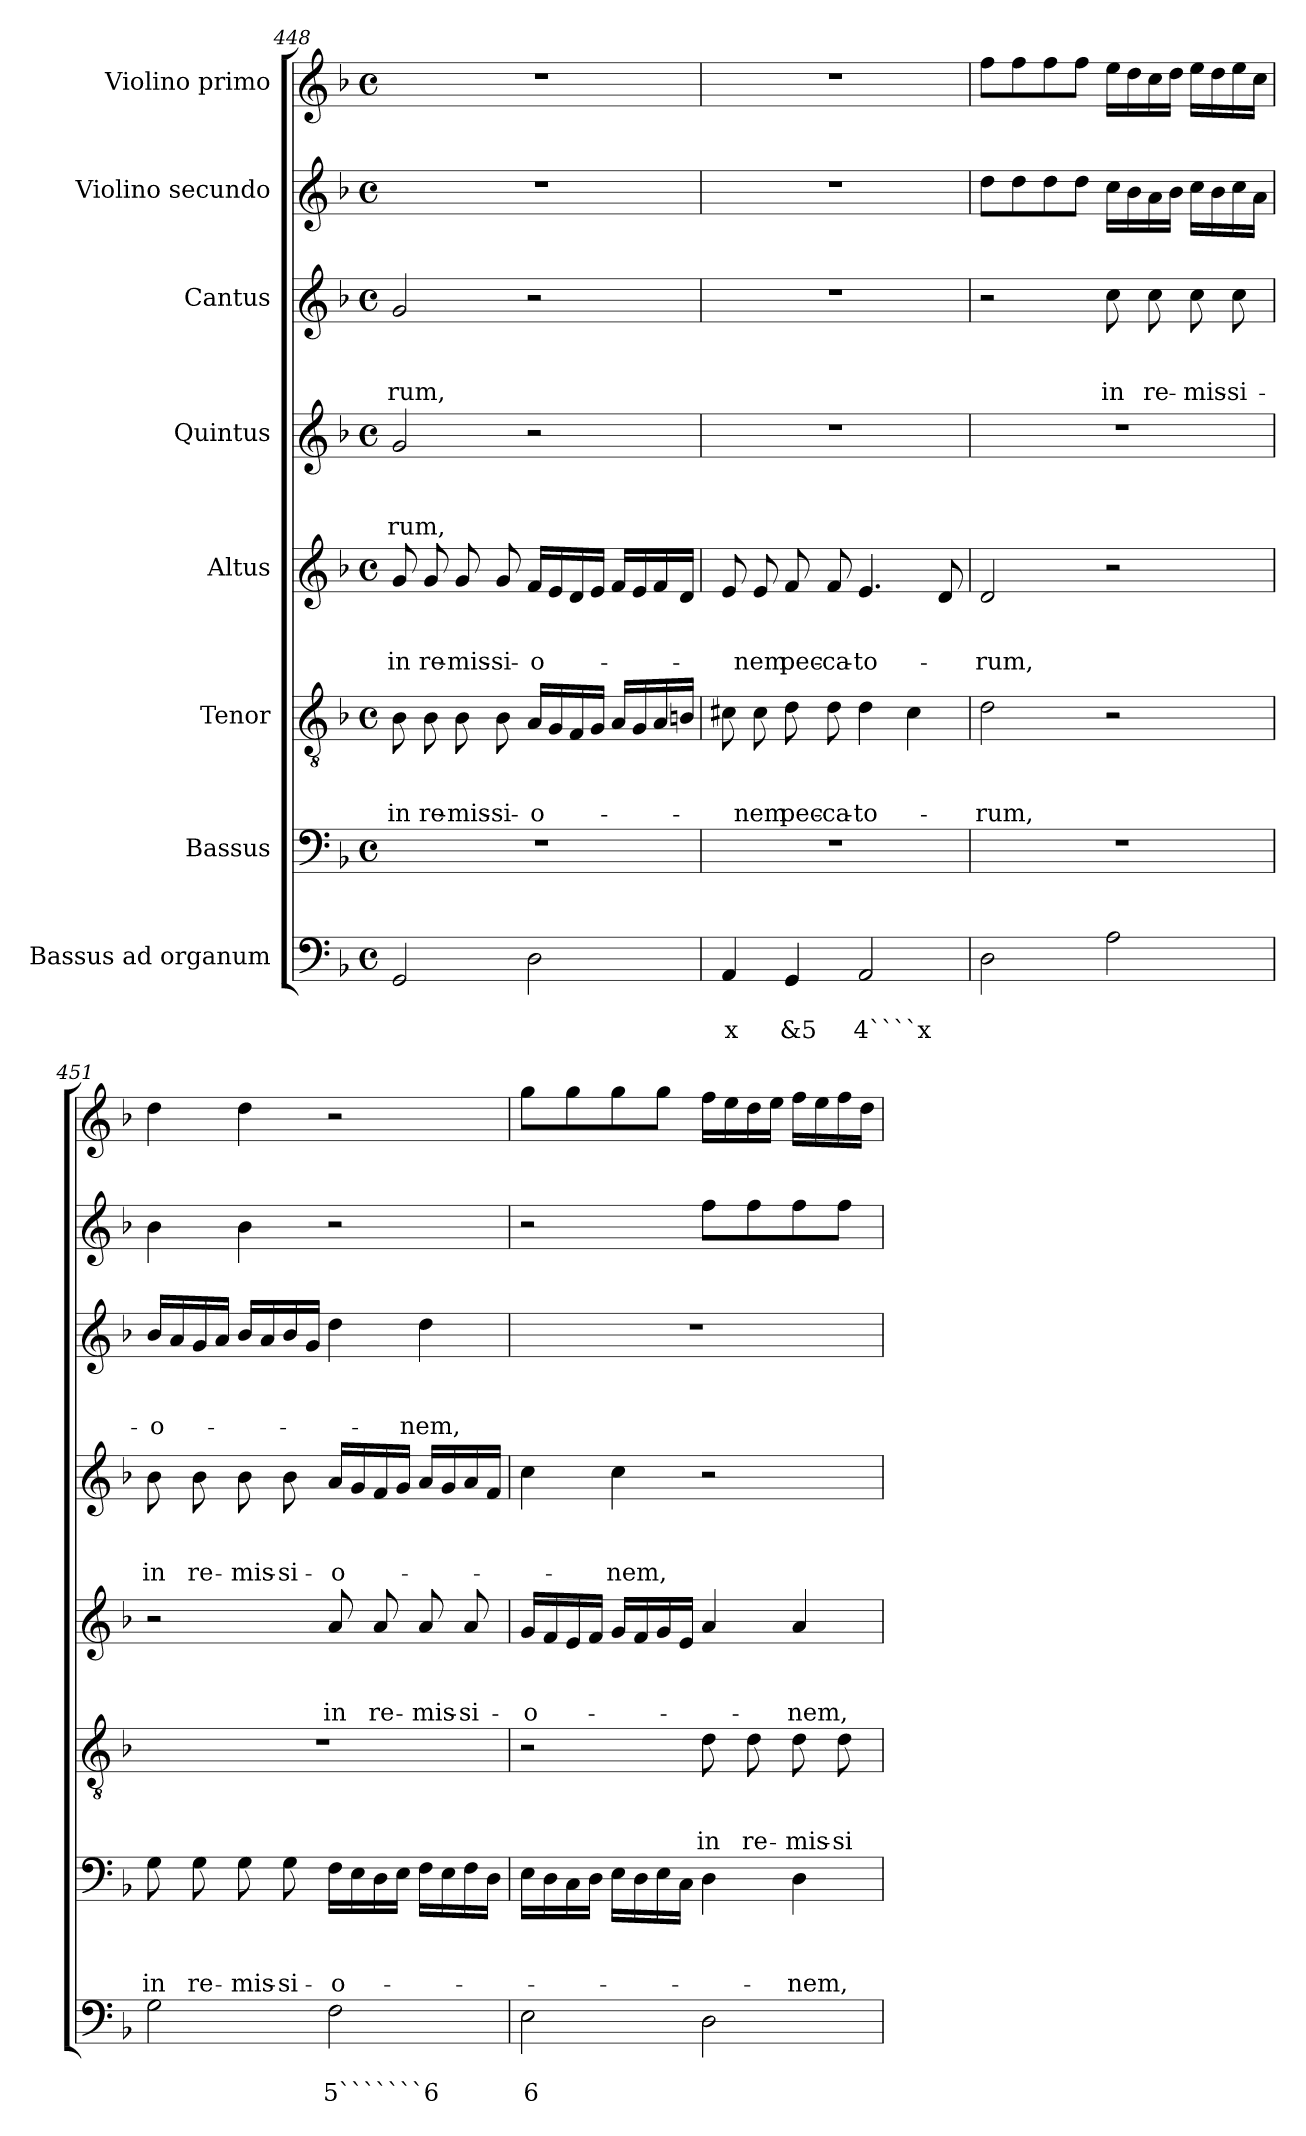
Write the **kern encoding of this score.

**kern	**text	**text	**kern	**text	**text	**text	**kern	**text	**text	**text	**kern	**text	**text	**text	**kern	**text	**text	**text	**kern	**text	**text	**text	**kern	**kern
*part8	*part8	*part8	*part7	*part7	*part7	*part7	*part6	*part6	*part6	*part6	*part5	*part5	*part5	*part5	*part4	*part4	*part4	*part4	*part3	*part3	*part3	*part3	*part2	*part1
*staff8	*staff8	*staff8	*staff7	*staff7	*staff7	*staff7	*staff6	*staff6	*staff6	*staff6	*staff5	*staff5	*staff5	*staff5	*staff4	*staff4	*staff4	*staff4	*staff3	*staff3	*staff3	*staff3	*staff2	*staff1
*I"Bassus ad  organum	*	*	*I"Bassus	*	*	*	*I"Tenor	*	*	*	*I"Altus	*	*	*	*I"Quintus	*	*	*	*I"Cantus	*	*	*	*I"Violino secundo	*I"Violino primo
*clefF4	*	*	*clefF4	*	*	*	*clefGv2	*	*	*	*clefG2	*	*	*	*clefG2	*	*	*	*clefG2	*	*	*	*clefG2	*clefG2
*k[b-]	*	*	*k[b-]	*	*	*	*k[b-]	*	*	*	*k[b-]	*	*	*	*k[b-]	*	*	*	*k[b-]	*	*	*	*k[b-]	*k[b-]
*F:	*	*	*F:	*	*	*	*F:	*	*	*	*F:	*	*	*	*F:	*	*	*	*F:	*	*	*	*F:	*F:
*M4/4	*	*	*M4/4	*	*	*	*M4/4	*	*	*	*M4/4	*	*	*	*M4/4	*	*	*	*M4/4	*	*	*	*M4/4	*M4/4
*met(c)	*	*	*met(c)	*	*	*	*met(c)	*	*	*	*met(c)	*	*	*	*met(c)	*	*	*	*met(c)	*	*	*	*met(c)	*met(c)
=448	=448	=448	=448	=448	=448	=448	=448	=448	=448	=448	=448	=448	=448	=448	=448	=448	=448	=448	=448	=448	=448	=448	=448	=448
!	!	!	!	!	!	!	!	!	!	!LO:LY:b	!	!	!	!LO:LY:b	!	!	!	!LO:LY:b	!	!	!	!LO:LY:b	!	!
2GG/	.	.	1r	.	.	.	8B-\	.	.	in	8g/	.	.	in	2g/	.	.	-rum,	2g/	.	.	-rum,	1r	1r
!	!	!	!	!	!	!	!	!	!	!LO:LY:b	!	!	!	!LO:LY:b	!	!	!	!	!	!	!	!	!	!
.	.	.	.	.	.	.	8B-\	.	.	re-	8g/	.	.	re-	.	.	.	.	.	.	.	.	.	.
!	!	!	!	!	!	!	!	!	!	!LO:LY:b	!	!	!	!LO:LY:b	!	!	!	!	!	!	!	!	!	!
.	.	.	.	.	.	.	8B-\	.	.	-mis-	8g/	.	.	-mis-	.	.	.	.	.	.	.	.	.	.
!	!	!	!	!	!	!	!	!	!	!LO:LY:b	!	!	!	!LO:LY:b	!	!	!	!	!	!	!	!	!	!
.	.	.	.	.	.	.	8B-\	.	.	-si-	8g/	.	.	-si-	.	.	.	.	.	.	.	.	.	.
!	!	!	!	!	!	!	!	!	!	!LO:LY:b	!	!	!	!LO:LY:b	!	!	!	!	!	!	!	!	!	!
2D\	.	.	.	.	.	.	16A/LL	.	.	-o-	16f/LL	.	.	-o-	2r	.	.	.	2r	.	.	.	.	.
.	.	.	.	.	.	.	16G/	.	.	.	16e/	.	.	.	.	.	.	.	.	.	.	.	.	.
.	.	.	.	.	.	.	16F/	.	.	.	16d/	.	.	.	.	.	.	.	.	.	.	.	.	.
.	.	.	.	.	.	.	16G/JJ	.	.	.	16e/JJ	.	.	.	.	.	.	.	.	.	.	.	.	.
.	.	.	.	.	.	.	16A/LL	.	.	.	16f/LL	.	.	.	.	.	.	.	.	.	.	.	.	.
.	.	.	.	.	.	.	16G/	.	.	.	16e/	.	.	.	.	.	.	.	.	.	.	.	.	.
.	.	.	.	.	.	.	16A/	.	.	.	16f/	.	.	.	.	.	.	.	.	.	.	.	.	.
.	.	.	.	.	.	.	16Bn/JJ	.	.	.	16d/JJ	.	.	.	.	.	.	.	.	.	.	.	.	.
=449	=449	=449	=449	=449	=449	=449	=449	=449	=449	=449	=449	=449	=449	=449	=449	=449	=449	=449	=449	=449	=449	=449	=449	=449
!	!	!LO:LY:b	!	!	!	!	!	!	!	!	!	!	!	!	!	!	!	!	!	!	!	!	!	!
4AA/	.	x	1r	.	.	.	8c#X\	.	.	.	8e/	.	.	.	1r	.	.	.	1r	.	.	.	1r	1r
!	!	!	!	!	!	!	!	!	!	!LO:LY:b	!	!	!	!LO:LY:b	!	!	!	!	!	!	!	!	!	!
.	.	.	.	.	.	.	8c#\	.	.	-nem	8e/	.	.	-nem	.	.	.	.	.	.	.	.	.	.
!	!	!LO:LY:b	!	!	!	!	!	!	!	!LO:LY:b	!	!	!	!LO:LY:b	!	!	!	!	!	!	!	!	!	!
4GG/	.	&5	.	.	.	.	8d\	.	.	pec-	8f/	.	.	pec-	.	.	.	.	.	.	.	.	.	.
!	!	!	!	!	!	!	!	!	!	!LO:LY:b	!	!	!	!LO:LY:b	!	!	!	!	!	!	!	!	!	!
.	.	.	.	.	.	.	8d\	.	.	-ca-	8f/	.	.	-ca-	.	.	.	.	.	.	.	.	.	.
!	!	!LO:LY:b	!	!	!	!	!	!	!	!LO:LY:b	!	!	!	!LO:LY:b	!	!	!	!	!	!	!	!	!	!
2AA/	.	4````x	.	.	.	.	4d\	.	.	-to-	4.e/	.	.	-to-	.	.	.	.	.	.	.	.	.	.
.	.	.	.	.	.	.	4c#\	.	.	.	.	.	.	.	.	.	.	.	.	.	.	.	.	.
.	.	.	.	.	.	.	.	.	.	.	8d/	.	.	.	.	.	.	.	.	.	.	.	.	.
!!LO:LB:g=z
=450	=450	=450	=450	=450	=450	=450	=450	=450	=450	=450	=450	=450	=450	=450	=450	=450	=450	=450	=450	=450	=450	=450	=450	=450
!	!	!	!	!	!	!	!	!	!	!LO:LY:b	!	!	!	!LO:LY:b	!	!	!	!	!	!	!	!	!	!
2D\	.	.	1r	.	.	.	2d\	.	.	-rum,	2d/	.	.	-rum,	1r	.	.	.	2r	.	.	.	8dd\L	8ff\L
.	.	.	.	.	.	.	.	.	.	.	.	.	.	.	.	.	.	.	.	.	.	.	8dd\	8ff\
.	.	.	.	.	.	.	.	.	.	.	.	.	.	.	.	.	.	.	.	.	.	.	8dd\	8ff\
.	.	.	.	.	.	.	.	.	.	.	.	.	.	.	.	.	.	.	.	.	.	.	8dd\J	8ff\J
!	!	!	!	!	!	!	!	!	!	!	!	!	!	!	!	!	!	!	!	!	!	!LO:LY:b	!	!
2A\	.	.	.	.	.	.	2r	.	.	.	2r	.	.	.	.	.	.	.	8cc\	.	.	in	16cc\LL	16ee\LL
.	.	.	.	.	.	.	.	.	.	.	.	.	.	.	.	.	.	.	.	.	.	.	16b-\	16dd\
!	!	!	!	!	!	!	!	!	!	!	!	!	!	!	!	!	!	!	!	!	!	!LO:LY:b	!	!
.	.	.	.	.	.	.	.	.	.	.	.	.	.	.	.	.	.	.	8cc\	.	.	re-	16a\	16cc\
.	.	.	.	.	.	.	.	.	.	.	.	.	.	.	.	.	.	.	.	.	.	.	16b-\JJ	16dd\JJ
!	!	!	!	!	!	!	!	!	!	!	!	!	!	!	!	!	!	!	!	!	!	!LO:LY:b	!	!
.	.	.	.	.	.	.	.	.	.	.	.	.	.	.	.	.	.	.	8cc\	.	.	-mis-	16cc\LL	16ee\LL
.	.	.	.	.	.	.	.	.	.	.	.	.	.	.	.	.	.	.	.	.	.	.	16b-\	16dd\
!	!	!	!	!	!	!	!	!	!	!	!	!	!	!	!	!	!	!	!	!	!	!LO:LY:b	!	!
.	.	.	.	.	.	.	.	.	.	.	.	.	.	.	.	.	.	.	8cc\	.	.	-si-	16cc\	16ee\
.	.	.	.	.	.	.	.	.	.	.	.	.	.	.	.	.	.	.	.	.	.	.	16a\JJ	16cc\JJ
=451	=451	=451	=451	=451	=451	=451	=451	=451	=451	=451	=451	=451	=451	=451	=451	=451	=451	=451	=451	=451	=451	=451	=451	=451
!	!	!	!	!	!	!LO:LY:b	!	!	!	!	!	!	!	!	!	!	!	!LO:LY:b	!	!	!	!LO:LY:b	!	!
2G\	.	.	8G\	.	.	in	1r	.	.	.	2r	.	.	.	8b-\	.	.	in	16b-/LL	.	.	-o-	4b-\	4dd\
.	.	.	.	.	.	.	.	.	.	.	.	.	.	.	.	.	.	.	16a/	.	.	.	.	.
!	!	!	!	!	!	!LO:LY:b	!	!	!	!	!	!	!	!	!	!	!	!LO:LY:b	!	!	!	!	!	!
.	.	.	8G\	.	.	re-	.	.	.	.	.	.	.	.	8b-\	.	.	re-	16g/	.	.	.	.	.
.	.	.	.	.	.	.	.	.	.	.	.	.	.	.	.	.	.	.	16a/JJ	.	.	.	.	.
!	!	!	!	!	!	!LO:LY:b	!	!	!	!	!	!	!	!	!	!	!	!LO:LY:b	!	!	!	!	!	!
.	.	.	8G\	.	.	-mis-	.	.	.	.	.	.	.	.	8b-\	.	.	-mis-	16b-/LL	.	.	.	4b-\	4dd\
.	.	.	.	.	.	.	.	.	.	.	.	.	.	.	.	.	.	.	16a/	.	.	.	.	.
!	!	!	!	!	!	!LO:LY:b	!	!	!	!	!	!	!	!	!	!	!	!LO:LY:b	!	!	!	!	!	!
.	.	.	8G\	.	.	-si-	.	.	.	.	.	.	.	.	8b-\	.	.	-si-	16b-/	.	.	.	.	.
.	.	.	.	.	.	.	.	.	.	.	.	.	.	.	.	.	.	.	16g/JJ	.	.	.	.	.
!	!	!LO:LY:b	!	!	!	!LO:LY:b	!	!	!	!	!	!	!	!LO:LY:b	!	!	!	!LO:LY:b	!	!	!	!	!	!
2F\	.	5```````6	16F\LL	.	.	-o-	.	.	.	.	8a/	.	.	in	16a/LL	.	.	-o-	4dd\	.	.	.	2r	2r
.	.	.	16E\	.	.	.	.	.	.	.	.	.	.	.	16g/	.	.	.	.	.	.	.	.	.
!	!	!	!	!	!	!	!	!	!	!	!	!	!	!LO:LY:b	!	!	!	!	!	!	!	!	!	!
.	.	.	16D\	.	.	.	.	.	.	.	8a/	.	.	re-	16f/	.	.	.	.	.	.	.	.	.
.	.	.	16E\JJ	.	.	.	.	.	.	.	.	.	.	.	16g/JJ	.	.	.	.	.	.	.	.	.
!	!	!	!	!	!	!	!	!	!	!	!	!	!	!LO:LY:b	!	!	!	!	!	!	!	!LO:LY:b	!	!
.	.	.	16F\LL	.	.	.	.	.	.	.	8a/	.	.	-mis-	16a/LL	.	.	.	4dd\	.	.	-nem,	.	.
.	.	.	16E\	.	.	.	.	.	.	.	.	.	.	.	16g/	.	.	.	.	.	.	.	.	.
!	!	!	!	!	!	!	!	!	!	!	!	!	!	!LO:LY:b	!	!	!	!	!	!	!	!	!	!
.	.	.	16F\	.	.	.	.	.	.	.	8a/	.	.	-si-	16a/	.	.	.	.	.	.	.	.	.
.	.	.	16D\JJ	.	.	.	.	.	.	.	.	.	.	.	16f/JJ	.	.	.	.	.	.	.	.	.
=452	=452	=452	=452	=452	=452	=452	=452	=452	=452	=452	=452	=452	=452	=452	=452	=452	=452	=452	=452	=452	=452	=452	=452	=452
!	!	!LO:LY:b	!	!	!	!	!	!	!	!	!	!	!	!LO:LY:b	!	!	!	!	!	!	!	!	!	!
2E\	.	6	16E\LL	.	.	.	2r	.	.	.	16g/LL	.	.	-o-	4cc\	.	.	.	1r	.	.	.	2r	8gg\L
.	.	.	16D\	.	.	.	.	.	.	.	16f/	.	.	.	.	.	.	.	.	.	.	.	.	.
.	.	.	16C\	.	.	.	.	.	.	.	16e/	.	.	.	.	.	.	.	.	.	.	.	.	8gg\
.	.	.	16D\JJ	.	.	.	.	.	.	.	16f/JJ	.	.	.	.	.	.	.	.	.	.	.	.	.
!	!	!	!	!	!	!	!	!	!	!	!	!	!	!	!	!	!	!LO:LY:b	!	!	!	!	!	!
.	.	.	16E\LL	.	.	.	.	.	.	.	16g/LL	.	.	.	4cc\	.	.	-nem,	.	.	.	.	.	8gg\
.	.	.	16D\	.	.	.	.	.	.	.	16f/	.	.	.	.	.	.	.	.	.	.	.	.	.
.	.	.	16E\	.	.	.	.	.	.	.	16g/	.	.	.	.	.	.	.	.	.	.	.	.	8gg\J
.	.	.	16C\JJ	.	.	.	.	.	.	.	16e/JJ	.	.	.	.	.	.	.	.	.	.	.	.	.
!	!	!	!	!	!	!	!	!	!	!LO:LY:b	!	!	!	!	!	!	!	!	!	!	!	!	!	!
2D\	.	.	4D\	.	.	.	8d\	.	.	in	4a/	.	.	.	2r	.	.	.	.	.	.	.	8ff\L	16ff\LL
.	.	.	.	.	.	.	.	.	.	.	.	.	.	.	.	.	.	.	.	.	.	.	.	16ee\
!	!	!	!	!	!	!	!	!	!	!LO:LY:b	!	!	!	!	!	!	!	!	!	!	!	!	!	!
.	.	.	.	.	.	.	8d\	.	.	re-	.	.	.	.	.	.	.	.	.	.	.	.	8ff\	16dd\
.	.	.	.	.	.	.	.	.	.	.	.	.	.	.	.	.	.	.	.	.	.	.	.	16ee\JJ
!	!	!	!	!	!	!LO:LY:b	!	!	!	!LO:LY:b	!	!	!	!LO:LY:b	!	!	!	!	!	!	!	!	!	!
.	.	.	4D\	.	.	-nem,	8d\	.	.	-mis-	4a/	.	.	-nem,	.	.	.	.	.	.	.	.	8ff\	16ff\LL
.	.	.	.	.	.	.	.	.	.	.	.	.	.	.	.	.	.	.	.	.	.	.	.	16ee\
!	!	!	!	!	!	!	!	!	!	!LO:LY:b	!	!	!	!	!	!	!	!	!	!	!	!	!	!
.	.	.	.	.	.	.	8d\	.	.	-si-	.	.	.	.	.	.	.	.	.	.	.	.	8ff\J	16ff\
.	.	.	.	.	.	.	.	.	.	.	.	.	.	.	.	.	.	.	.	.	.	.	.	16dd\JJ
=	=	=	=	=	=	=	=	=	=	=	=	=	=	=	=	=	=	=	=	=	=	=	=	=
*-	*-	*-	*-	*-	*-	*-	*-	*-	*-	*-	*-	*-	*-	*-	*-	*-	*-	*-	*-	*-	*-	*-	*-	*-
